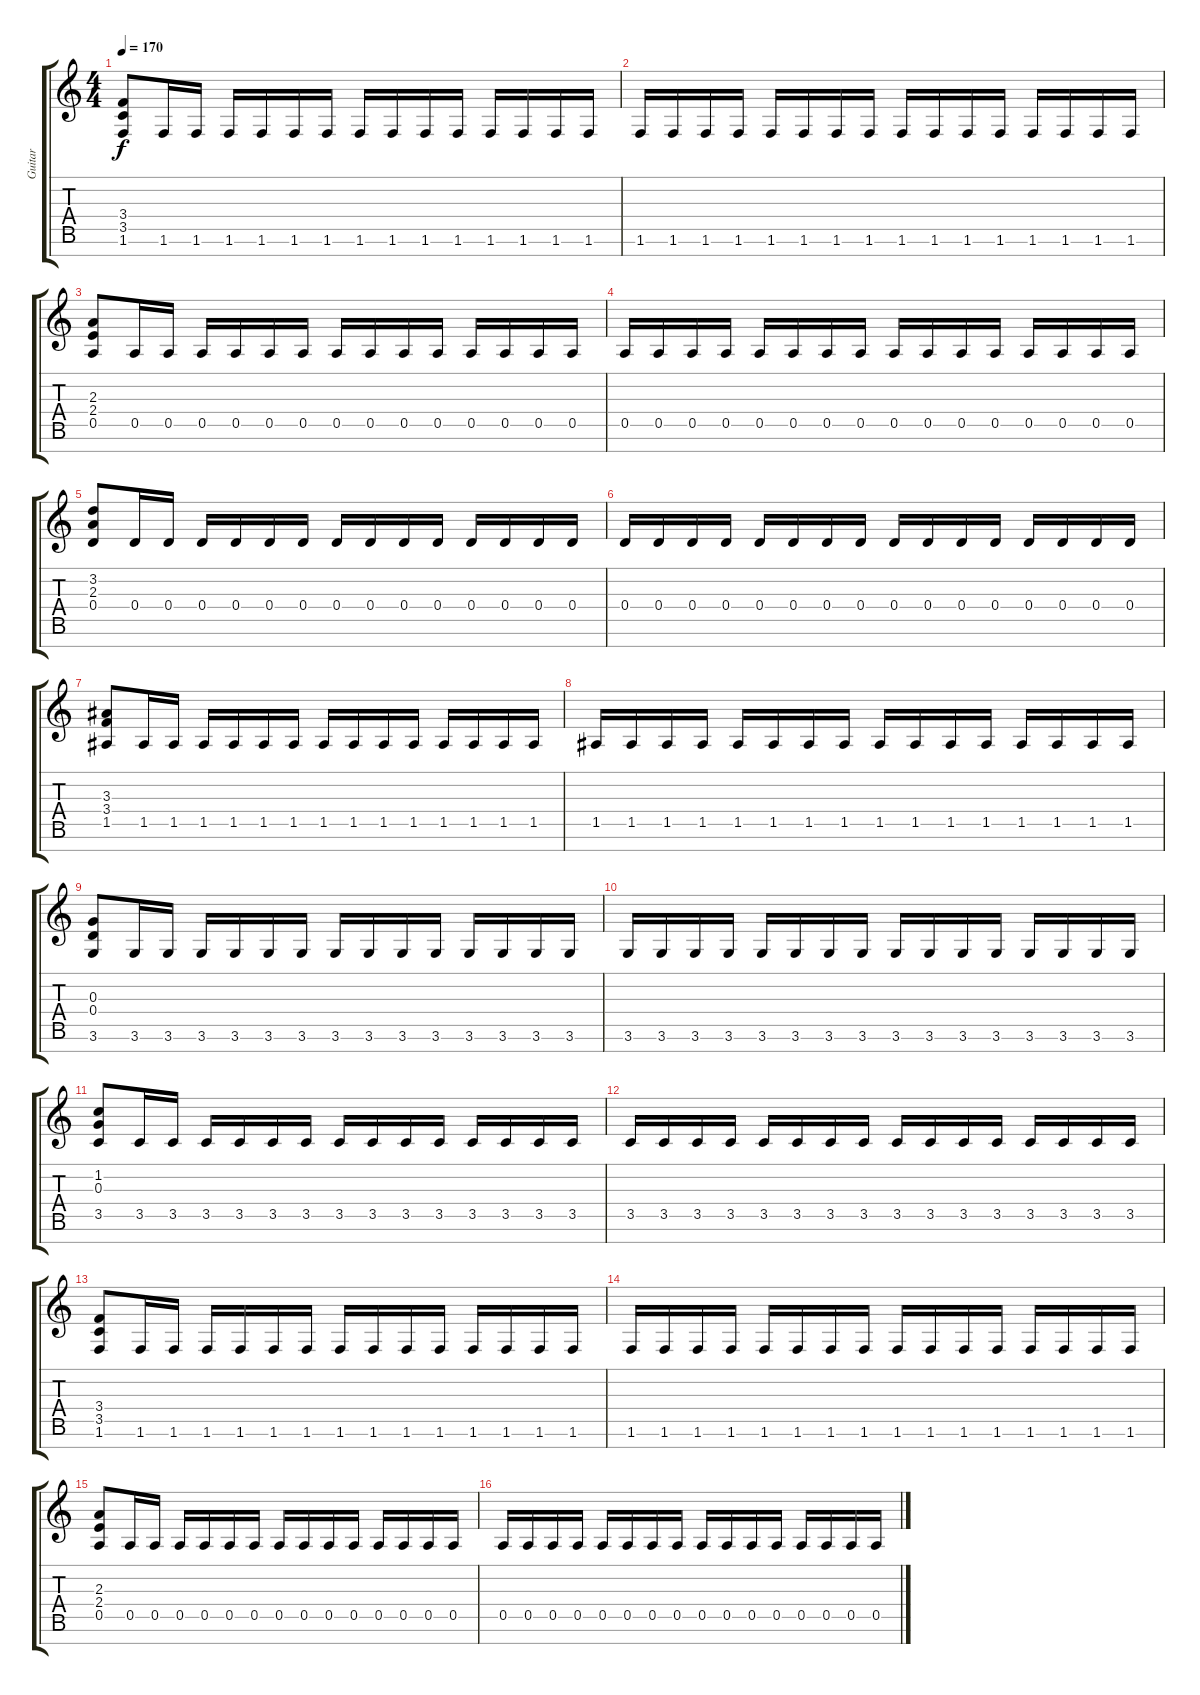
\track ("Guitar" "Guitar") {instrument distortionguitar}
\staff {score tabs}
\tuning (E4 B3 G3 D3 A2 E2 B1) {hide}
\ts (4 4)
\tempo 170
\clef g2
\ks c
(3.4 3.5 1.6).8{dy f} 1.6.16 1.6.16 1.6.16 1.6.16 1.6.16 1.6.16 1.6.16 1.6.16 1.6.16 1.6.16 1.6.16 1.6.16 1.6.16 1.6.16 |
1.6.16 1.6.16 1.6.16 1.6.16 1.6.16 1.6.16 1.6.16 1.6.16 1.6.16 1.6.16 1.6.16 1.6.16 1.6.16 1.6.16 1.6.16 1.6.16 |
(2.3 2.4 0.5).8 0.5.16 0.5.16 0.5.16 0.5.16 0.5.16 0.5.16 0.5.16 0.5.16 0.5.16 0.5.16 0.5.16 0.5.16 0.5.16 0.5.16 |
0.5.16 0.5.16 0.5.16 0.5.16 0.5.16 0.5.16 0.5.16 0.5.16 0.5.16 0.5.16 0.5.16 0.5.16 0.5.16 0.5.16 0.5.16 0.5.16 |
(3.2 2.3 0.4).8 0.4.16 0.4.16 0.4.16 0.4.16 0.4.16 0.4.16 0.4.16 0.4.16 0.4.16 0.4.16 0.4.16 0.4.16 0.4.16 0.4.16 |
0.4.16 0.4.16 0.4.16 0.4.16 0.4.16 0.4.16 0.4.16 0.4.16 0.4.16 0.4.16 0.4.16 0.4.16 0.4.16 0.4.16 0.4.16 0.4.16 |
(3.3 3.4 1.5).8 1.5.16 1.5.16 1.5.16 1.5.16 1.5.16 1.5.16 1.5.16 1.5.16 1.5.16 1.5.16 1.5.16 1.5.16 1.5.16 1.5.16 |
1.5.16 1.5.16 1.5.16 1.5.16 1.5.16 1.5.16 1.5.16 1.5.16 1.5.16 1.5.16 1.5.16 1.5.16 1.5.16 1.5.16 1.5.16 1.5.16 |
(0.3 0.4 3.6).8 3.6.16 3.6.16 3.6.16 3.6.16 3.6.16 3.6.16 3.6.16 3.6.16 3.6.16 3.6.16 3.6.16 3.6.16 3.6.16 3.6.16 |
3.6.16 3.6.16 3.6.16 3.6.16 3.6.16 3.6.16 3.6.16 3.6.16 3.6.16 3.6.16 3.6.16 3.6.16 3.6.16 3.6.16 3.6.16 3.6.16 |
(1.2 0.3 3.5).8 3.5.16 3.5.16 3.5.16 3.5.16 3.5.16 3.5.16 3.5.16 3.5.16 3.5.16 3.5.16 3.5.16 3.5.16 3.5.16 3.5.16 |
3.5.16 3.5.16 3.5.16 3.5.16 3.5.16 3.5.16 3.5.16 3.5.16 3.5.16 3.5.16 3.5.16 3.5.16 3.5.16 3.5.16 3.5.16 3.5.16 |
(3.4 3.5 1.6).8 1.6.16 1.6.16 1.6.16 1.6.16 1.6.16 1.6.16 1.6.16 1.6.16 1.6.16 1.6.16 1.6.16 1.6.16 1.6.16 1.6.16 |
1.6.16 1.6.16 1.6.16 1.6.16 1.6.16 1.6.16 1.6.16 1.6.16 1.6.16 1.6.16 1.6.16 1.6.16 1.6.16 1.6.16 1.6.16 1.6.16 |
(2.3 2.4 0.5).8 0.5.16 0.5.16 0.5.16 0.5.16 0.5.16 0.5.16 0.5.16 0.5.16 0.5.16 0.5.16 0.5.16 0.5.16 0.5.16 0.5.16 |
0.5.16 0.5.16 0.5.16 0.5.16 0.5.16 0.5.16 0.5.16 0.5.16 0.5.16 0.5.16 0.5.16 0.5.16 0.5.16 0.5.16 0.5.16 0.5.16
